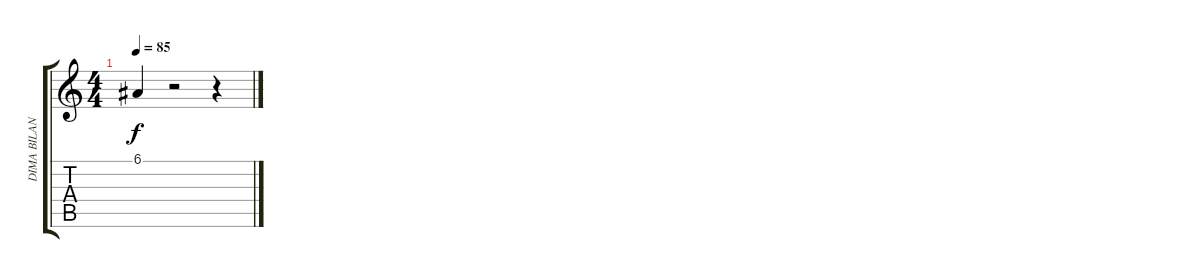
\track ("DIMA BILAN" "DIMA BILAN") {instrument fx5brightness}
\staff {score tabs}
\tuning (E4 B3 G3 D3 A2 E2) {hide}
\ts (4 4)
\tempo 85
\clef g2
\ks c
6.1{t}.4{dy f} r.2 r.4
